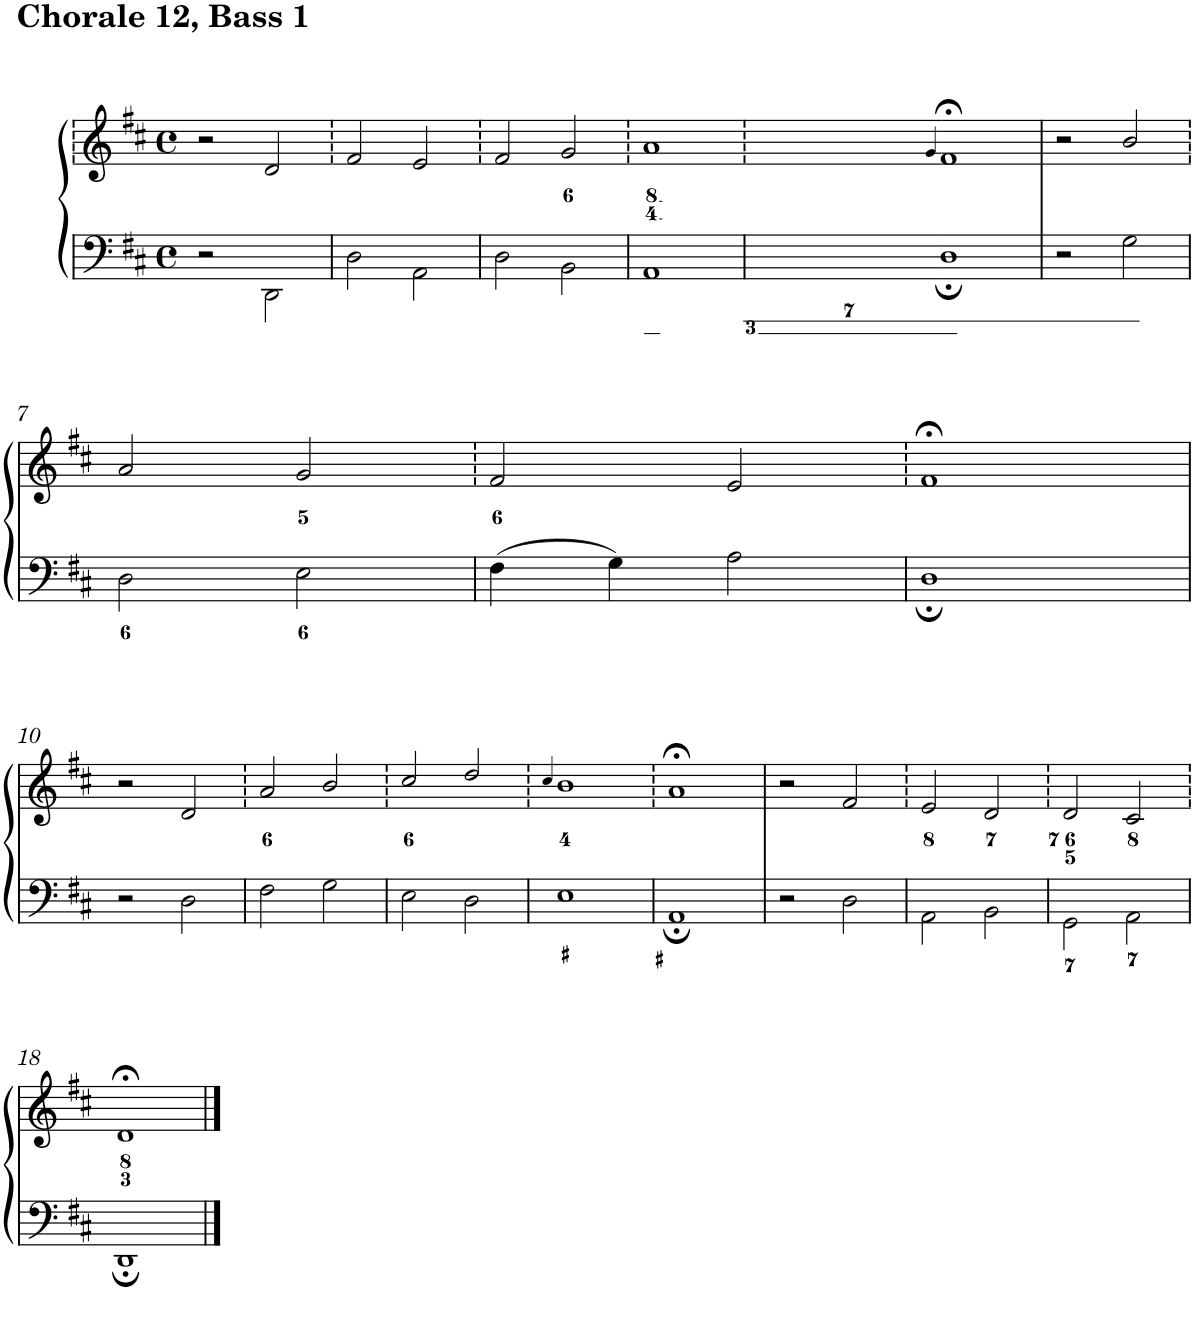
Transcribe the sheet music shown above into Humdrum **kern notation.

**kern	**kern
*part1	*part1
*staff2	*staff1
*I"Piano	*
*I'Pno.	*
*clefF4	*clefG2
*k[f#c#]	*k[f#c#]
*D:	*D:
*M4/4	*M4/4
*met(c)	*met(c)
=1	=1
2r	2r
2DD\	2d/
=2	=2
2D\	2f#/
2AA\	2e/
=3	=3
2D\	2f#/
2BB\	2g/
=4	=4
1AA	1a
=5	=5
.	4qg/
1D;	1f#;<
=6	=6
2r	2r
2G\	2b/
!!LO:LB:g=z
=7	=7
2D\	2a/
2E\	2g/
=8	=8
4F#\	2f#/
4G\	.
2A\	2e/
=9	=9
1D;	1f#;<
!!LO:LB:g=z
=10	=10
2r	2r
2D\	2d/
=11	=11
2F#\	2a/
2G\	2b/
=12	=12
2E\	2cc#/
2D\	2dd/
=13	=13
.	4qcc#/
1E	1b
=14	=14
1AA;	1a;<
=15	=15
2r	2r
2D\	2f#/
=16	=16
2AA\	2e/
2BB\	2d/
=17	=17
2GG\	2d/
2AA\	2c#/
!!LO:LB:g=z
=18	=18
1DD;	1d;<
==	==
*-	*-
